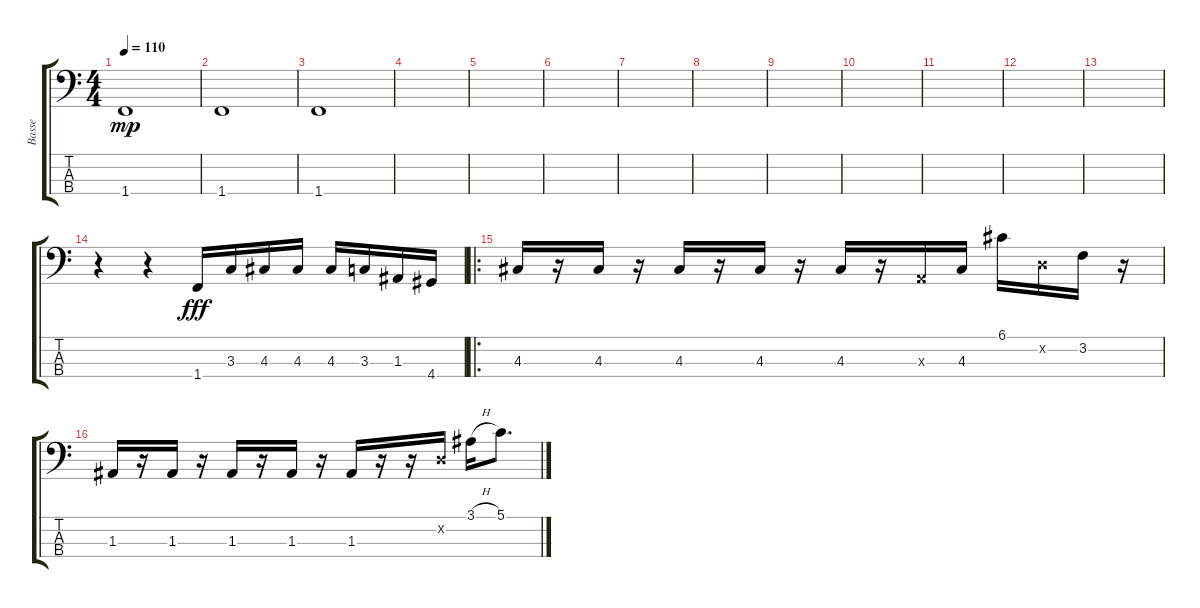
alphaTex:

\track ("Basse" "Basse") {instrument electricbassfinger}
\staff {score tabs}
\tuning (G2 D2 A1 E1) {hide}
\ts (4 4)
\tempo 110
\clef f4
\ks c
1.4.1{dy mp} |
1.4.1 |
1.4.1 |
|
|
|
|
|
|
|
|
|
|
r.4 r.4 1.4.16{dy fff} 3.3.16 4.3.16 4.3.16 4.3.16 3.3.16 1.3.16 4.4.16 |
\ro
4.3.16 r.16 4.3.16 r.16 4.3.16 r.16 4.3.16 r.16 4.3.16 r.16 0.3{x}.16 4.3.16{instrument slapbass1} 6.1.16 0.2{x}.16 3.2.16 r.16 |
1.3.16{instrument electricbassfinger} r.16 1.3.16 r.16 1.3.16 r.16 1.3.16 r.16 1.3.16 r.16 r.16 0.2{x}.16{instrument slapbass1} 3.1{h}.16 5.1.8{d}
